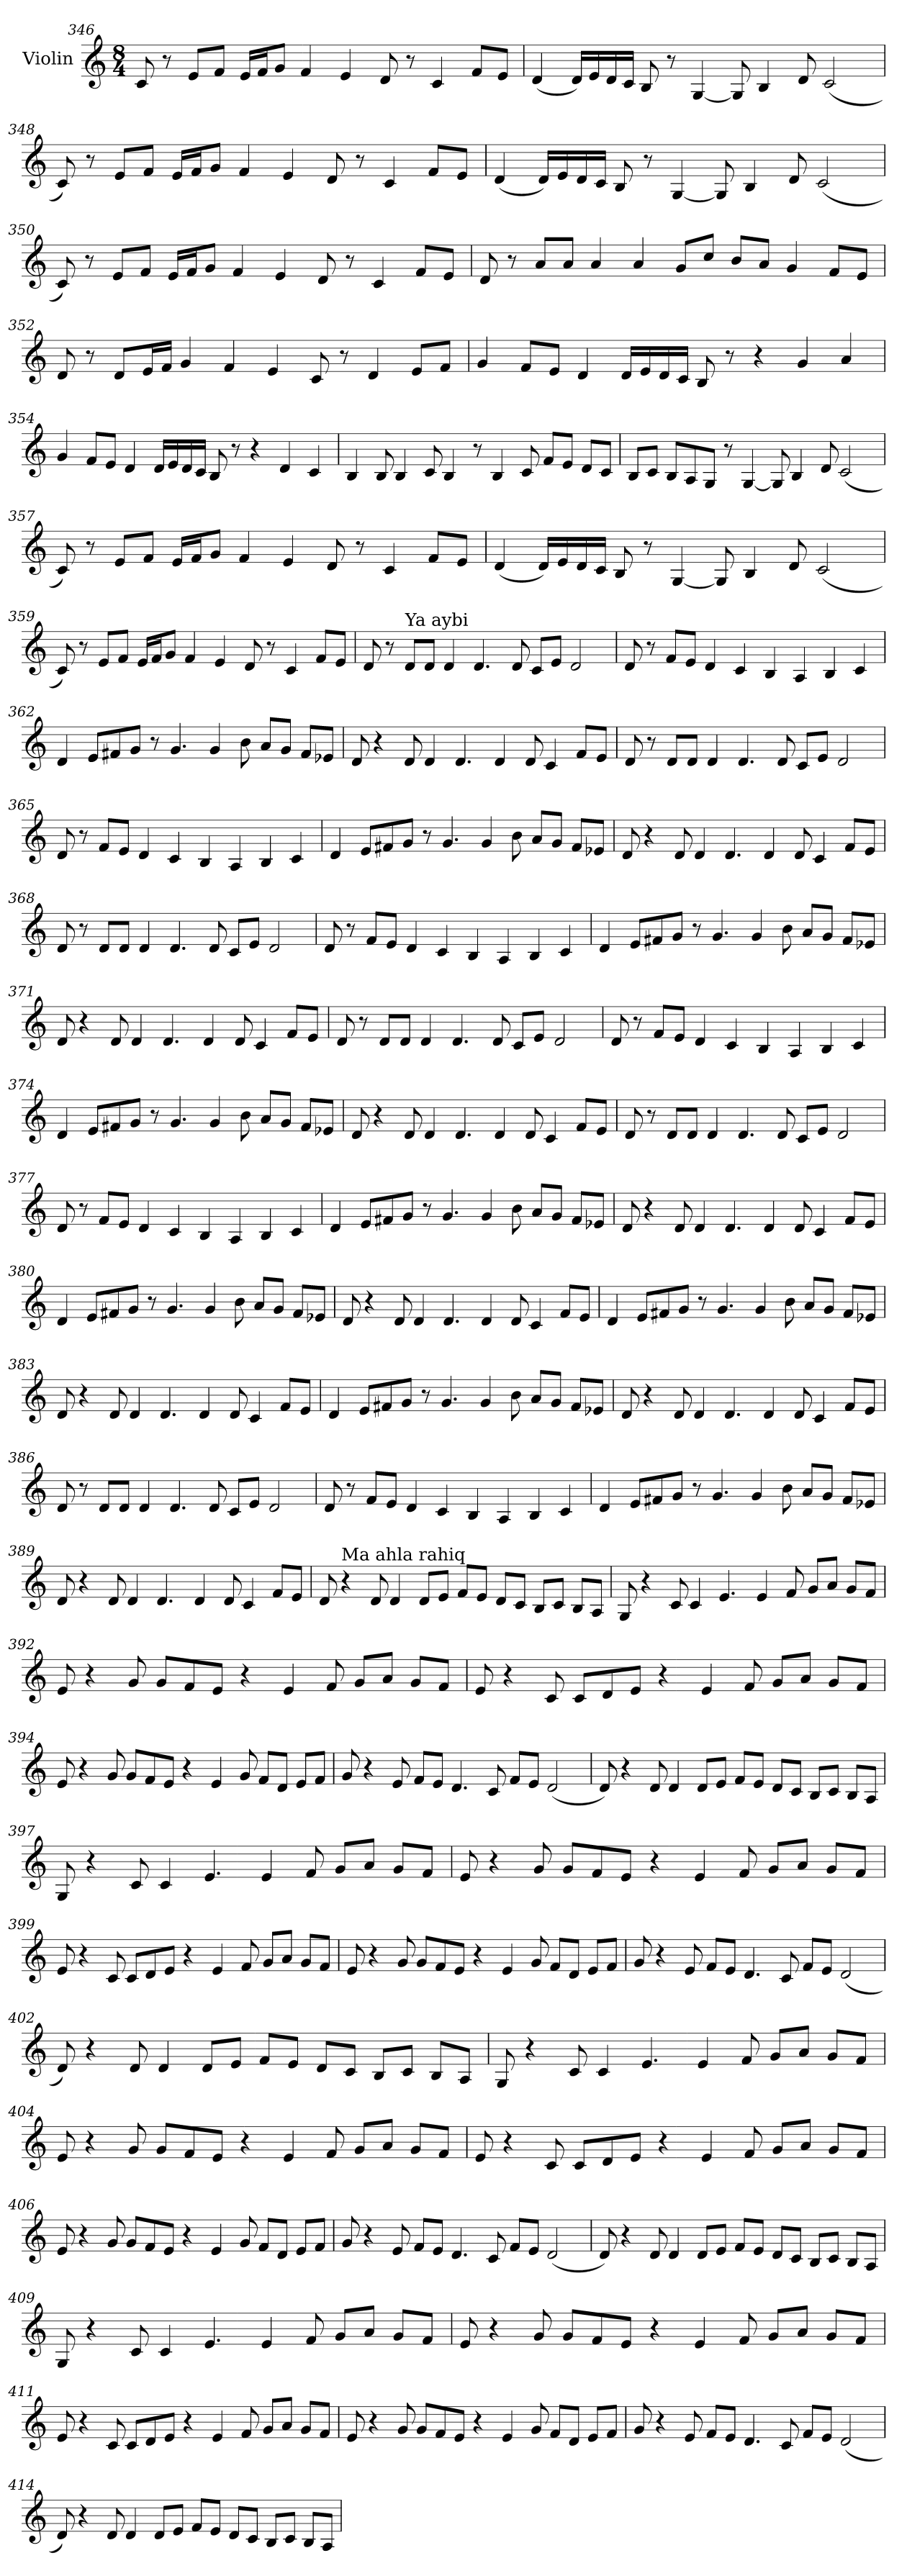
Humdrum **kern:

**kern
*part1
*staff1
*I"Violin
!!LO:PB:g=z
*clefG2
*k[]
*C:
*M8/4
=346
8c/
8r
8e/L
8f/J
16e/LL
16f/J
8g/J
4f/
4e/
8d/
8r
4c/
8f/L
8e/J
!!LO:PB:g=z
=347
(4d/
16d/LL)
16e/
16d/
16c/JJ
8B/
8r
[4G/
8G/]
4B/
8d/
(2c/
!!LO:PB:g=z
=348
8c/)
8r
8e/L
8f/J
16e/LL
16f/J
8g/J
4f/
4e/
8d/
8r
4c/
8f/L
8e/J
!!LO:PB:g=z
=349
(4d/
16d/LL)
16e/
16d/
16c/JJ
8B/
8r
[4G/
8G/]
4B/
8d/
(2c/
!!LO:PB:g=z
=350
8c/)
8r
8e/L
8f/J
16e/LL
16f/J
8g/J
4f/
4e/
8d/
8r
4c/
8f/L
8e/J
!!LO:PB:g=z
=351
8d/
8r
8a/L
8a/J
4a/
4a/
8g/L
8cc/J
8b/L
8a/J
4g/
8f/L
8e/J
=352
8d/
8r
8d/L
16e/L
16f/JJ
4g/
4f/
4e/
8c/
8r
4d/
8e/L
8f/J
!!LO:PB:g=z
=353
4g/
8f/L
8e/J
4d/
16d/LL
16e/
16d/
16c/JJ
8B/
8r
4r
4g/
4a/
!!LO:PB:g=z
=354
4g/
8f/L
8e/J
4d/
16d/LL
16e/
16d/
16c/JJ
8B/
8r
4r
4d/
4c/
!!LO:PB:g=z
=355
4B/
8B/
4B/
8c/
4B/
8r
4B/
8c/
8f/L
8e/J
8d/L
8c/J
!!LO:PB:g=z
=356
8B/L
8c/J
8B/L
8A/
8G/J
8r
[4G/
8G/]
4B/
8d/
(2c/
!!LO:PB:g=z
=357
8c/)
8r
8e/L
8f/J
16e/LL
16f/J
8g/J
4f/
4e/
8d/
8r
4c/
8f/L
8e/J
!!LO:PB:g=z
=358
(4d/
16d/LL)
16e/
16d/
16c/JJ
8B/
8r
[4G/
8G/]
4B/
8d/
(2c/
!!LO:PB:g=z
=359
8c/)
8r
8e/L
8f/J
16e/LL
16f/J
8g/J
4f/
4e/
8d/
8r
4c/
8f/L
8e/J
!!LO:PB:g=z
=360
*MM90
8d/
8r
!LO:TX:a:t=Ya aybi
8d/L
8d/J
4d/
4.d/
8d/
8c/L
8e/J
2d/
!!LO:PB:g=z
=361
8d/
8r
8f/L
8e/J
4d/
4c/
4B/
4A/
4B/
4c/
!!LO:PB:g=z
=362
4d/
8e/L
8f#X/
8g/J
8r
4.g/
4g/
8b\
8a/L
8g/J
8f#/L
8e-X/J
!!LO:PB:g=z
=363
8d/
4r
8d/
4d/
4.d/
4d/
8d/
4c/
8f/L
8e/J
!!LO:PB:g=z
=364
8d/
8r
8d/L
8d/J
4d/
4.d/
8d/
8c/L
8e/J
2d/
!!LO:PB:g=z
=365
8d/
8r
8f/L
8e/J
4d/
4c/
4B/
4A/
4B/
4c/
!!LO:PB:g=z
=366
4d/
8e/L
8f#X/
8g/J
8r
4.g/
4g/
8b\
8a/L
8g/J
8f#/L
8e-X/J
!!LO:PB:g=z
=367
8d/
4r
8d/
4d/
4.d/
4d/
8d/
4c/
8f/L
8e/J
=368
8d/
8r
8d/L
8d/J
4d/
4.d/
8d/
8c/L
8e/J
2d/
!!LO:PB:g=z
=369
8d/
8r
8f/L
8e/J
4d/
4c/
4B/
4A/
4B/
4c/
!!LO:PB:g=z
=370
4d/
8e/L
8f#X/
8g/J
8r
4.g/
4g/
8b\
8a/L
8g/J
8f#/L
8e-X/J
!!LO:PB:g=z
=371
8d/
4r
8d/
4d/
4.d/
4d/
8d/
4c/
8f/L
8e/J
!!LO:PB:g=z
=372
8d/
8r
8d/L
8d/J
4d/
4.d/
8d/
8c/L
8e/J
2d/
!!LO:PB:g=z
=373
8d/
8r
8f/L
8e/J
4d/
4c/
4B/
4A/
4B/
4c/
!!LO:PB:g=z
=374
4d/
8e/L
8f#X/
8g/J
8r
4.g/
4g/
8b\
8a/L
8g/J
8f#/L
8e-X/J
!!LO:PB:g=z
=375
8d/
4r
8d/
4d/
4.d/
4d/
8d/
4c/
8f/L
8e/J
!!LO:PB:g=z
=376
8d/
8r
8d/L
8d/J
4d/
4.d/
8d/
8c/L
8e/J
2d/
!!LO:PB:g=z
=377
8d/
8r
8f/L
8e/J
4d/
4c/
4B/
4A/
4B/
4c/
!!LO:PB:g=z
=378
4d/
8e/L
8f#X/
8g/J
8r
4.g/
4g/
8b\
8a/L
8g/J
8f#/L
8e-X/J
!!LO:PB:g=z
=379
8d/
4r
8d/
4d/
4.d/
4d/
8d/
4c/
8f/L
8e/J
!!LO:PB:g=z
=380
4d/
8e/L
8f#X/
8g/J
8r
4.g/
4g/
8b\
8a/L
8g/J
8f#/L
8e-X/J
!!LO:PB:g=z
=381
8d/
4r
8d/
4d/
4.d/
4d/
8d/
4c/
8f/L
8e/J
!!LO:PB:g=z
=382
4d/
8e/L
8f#X/
8g/J
8r
4.g/
4g/
8b\
8a/L
8g/J
8f#/L
8e-X/J
!!LO:PB:g=z
=383
8d/
4r
8d/
4d/
4.d/
4d/
8d/
4c/
8f/L
8e/J
=384
4d/
8e/L
8f#X/
8g/J
8r
4.g/
4g/
8b\
8a/L
8g/J
8f#/L
8e-X/J
!!LO:PB:g=z
=385
8d/
4r
8d/
4d/
4.d/
4d/
8d/
4c/
8f/L
8e/J
!!LO:PB:g=z
=386
8d/
8r
8d/L
8d/J
4d/
4.d/
8d/
8c/L
8e/J
2d/
!!LO:PB:g=z
=387
8d/
8r
8f/L
8e/J
4d/
4c/
4B/
4A/
4B/
4c/
!!LO:PB:g=z
=388
4d/
8e/L
8f#X/
8g/J
8r
4.g/
4g/
8b\
8a/L
8g/J
8f#/L
8e-X/J
!!LO:PB:g=z
=389
8d/
4r
8d/
4d/
4.d/
4d/
8d/
4c/
8f/L
8e/J
!!LO:PB:g=z
=390
*MM90
8d/
!LO:TX:a:t=Ma ahla rahiq
4r
8d/
4d/
8d/L
8e/J
8f/L
8e/J
8d/L
8c/J
8B/L
8c/J
8B/L
8A/J
!!LO:PB:g=z
=391
8G/
4r
8c/
4c/
4.e/
4e/
8f/
8g/L
8a/J
8g/L
8f/J
!!LO:PB:g=z
=392
8e/
4r
8g/
8g/L
8f/
8e/J
4r
4e/
8f/
8g/L
8a/J
8g/L
8f/J
!!LO:PB:g=z
=393
8e/
4r
8c/
8c/L
8d/
8e/J
4r
4e/
8f/
8g/L
8a/J
8g/L
8f/J
!!LO:PB:g=z
=394
8e/
4r
8g/
8g/L
8f/
8e/J
4r
4e/
8g/
8f/L
8d/J
8e/L
8f/J
!!LO:PB:g=z
=395
8g/
4r
8e/
8f/L
8e/J
4.d/
8c/
8f/L
8e/J
(2d/
!!LO:PB:g=z
=396
8d/)
4r
8d/
4d/
8d/L
8e/J
8f/L
8e/J
8d/L
8c/J
8B/L
8c/J
8B/L
8A/J
!!LO:PB:g=z
=397
8G/
4r
8c/
4c/
4.e/
4e/
8f/
8g/L
8a/J
8g/L
8f/J
!!LO:PB:g=z
=398
8e/
4r
8g/
8g/L
8f/
8e/J
4r
4e/
8f/
8g/L
8a/J
8g/L
8f/J
!!LO:PB:g=z
=399
8e/
4r
8c/
8c/L
8d/
8e/J
4r
4e/
8f/
8g/L
8a/J
8g/L
8f/J
=400
8e/
4r
8g/
8g/L
8f/
8e/J
4r
4e/
8g/
8f/L
8d/J
8e/L
8f/J
!!LO:PB:g=z
=401
8g/
4r
8e/
8f/L
8e/J
4.d/
8c/
8f/L
8e/J
(2d/
!!LO:PB:g=z
=402
8d/)
4r
8d/
4d/
8d/L
8e/J
8f/L
8e/J
8d/L
8c/J
8B/L
8c/J
8B/L
8A/J
!!LO:PB:g=z
=403
8G/
4r
8c/
4c/
4.e/
4e/
8f/
8g/L
8a/J
8g/L
8f/J
!!LO:PB:g=z
=404
8e/
4r
8g/
8g/L
8f/
8e/J
4r
4e/
8f/
8g/L
8a/J
8g/L
8f/J
!!LO:PB:g=z
=405
8e/
4r
8c/
8c/L
8d/
8e/J
4r
4e/
8f/
8g/L
8a/J
8g/L
8f/J
!!LO:PB:g=z
=406
8e/
4r
8g/
8g/L
8f/
8e/J
4r
4e/
8g/
8f/L
8d/J
8e/L
8f/J
!!LO:PB:g=z
=407
8g/
4r
8e/
8f/L
8e/J
4.d/
8c/
8f/L
8e/J
(2d/
!!LO:PB:g=z
=408
8d/)
4r
8d/
4d/
8d/L
8e/J
8f/L
8e/J
8d/L
8c/J
8B/L
8c/J
8B/L
8A/J
!!LO:PB:g=z
=409
8G/
4r
8c/
4c/
4.e/
4e/
8f/
8g/L
8a/J
8g/L
8f/J
!!LO:PB:g=z
=410
8e/
4r
8g/
8g/L
8f/
8e/J
4r
4e/
8f/
8g/L
8a/J
8g/L
8f/J
!!LO:PB:g=z
=411
8e/
4r
8c/
8c/L
8d/
8e/J
4r
4e/
8f/
8g/L
8a/J
8g/L
8f/J
!!LO:PB:g=z
=412
8e/
4r
8g/
8g/L
8f/
8e/J
4r
4e/
8g/
8f/L
8d/J
8e/L
8f/J
!!LO:PB:g=z
=413
8g/
4r
8e/
8f/L
8e/J
4.d/
8c/
8f/L
8e/J
(2d/
!!LO:PB:g=z
=414
8d/)
4r
8d/
4d/
8d/L
8e/J
8f/L
8e/J
8d/L
8c/J
8B/L
8c/J
8B/L
8A/J
=
*-
